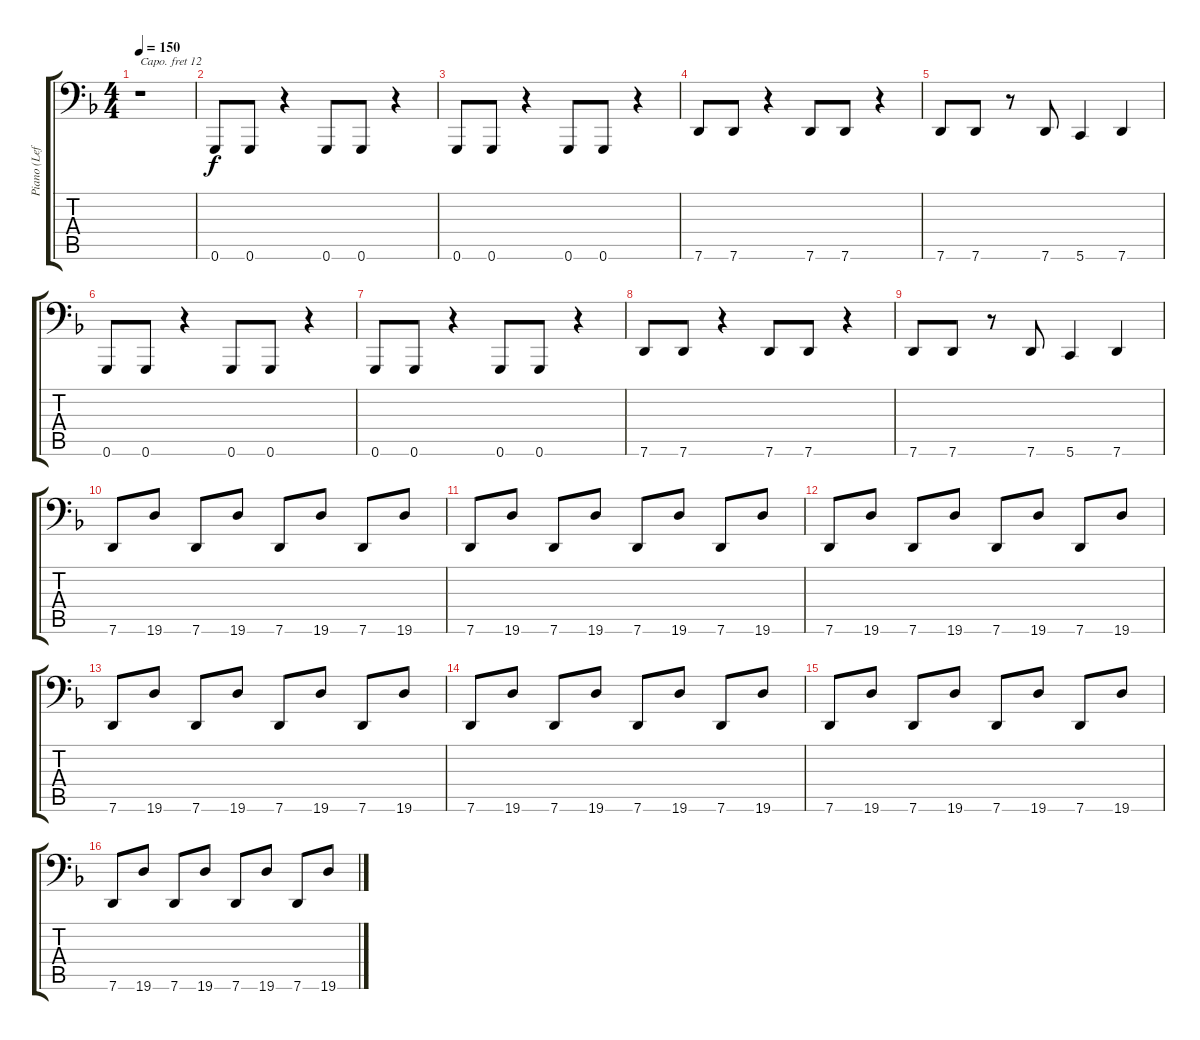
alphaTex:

\track ("Piano (Left Hand)" "Piano (Lef") {instrument acousticgrandpiano}
\staff {score tabs}
\capo 12
\tuning (C3 G2 D2 A1 E1 G0) {hide}
\ts (4 4)
\tempo 150
\clef f4
\ks f
r.1{dy f instrument acousticgrandpiano} |
0.6.8 0.6.8 r.4 0.6.8 0.6.8 r.4 |
0.6.8 0.6.8 r.4 0.6.8 0.6.8 r.4 |
7.6.8 7.6.8 r.4 7.6.8 7.6.8 r.4 |
7.6.8 7.6.8 r.8 7.6.8 5.6.4 7.6.4 |
0.6.8 0.6.8 r.4 0.6.8 0.6.8 r.4 |
0.6.8 0.6.8 r.4 0.6.8 0.6.8 r.4 |
7.6.8 7.6.8 r.4 7.6.8 7.6.8 r.4 |
7.6.8 7.6.8 r.8 7.6.8 5.6.4 7.6.4 |
7.6.8 19.6.8 7.6.8 19.6.8 7.6.8 19.6.8 7.6.8 19.6.8 |
7.6.8 19.6.8 7.6.8 19.6.8 7.6.8 19.6.8 7.6.8 19.6.8 |
7.6.8 19.6.8 7.6.8 19.6.8 7.6.8 19.6.8 7.6.8 19.6.8 |
7.6.8 19.6.8 7.6.8 19.6.8 7.6.8 19.6.8 7.6.8 19.6.8 |
7.6.8 19.6.8 7.6.8 19.6.8 7.6.8 19.6.8 7.6.8 19.6.8 |
7.6.8 19.6.8 7.6.8 19.6.8 7.6.8 19.6.8 7.6.8 19.6.8 |
7.6.8 19.6.8 7.6.8 19.6.8 7.6.8 19.6.8 7.6.8 19.6.8
